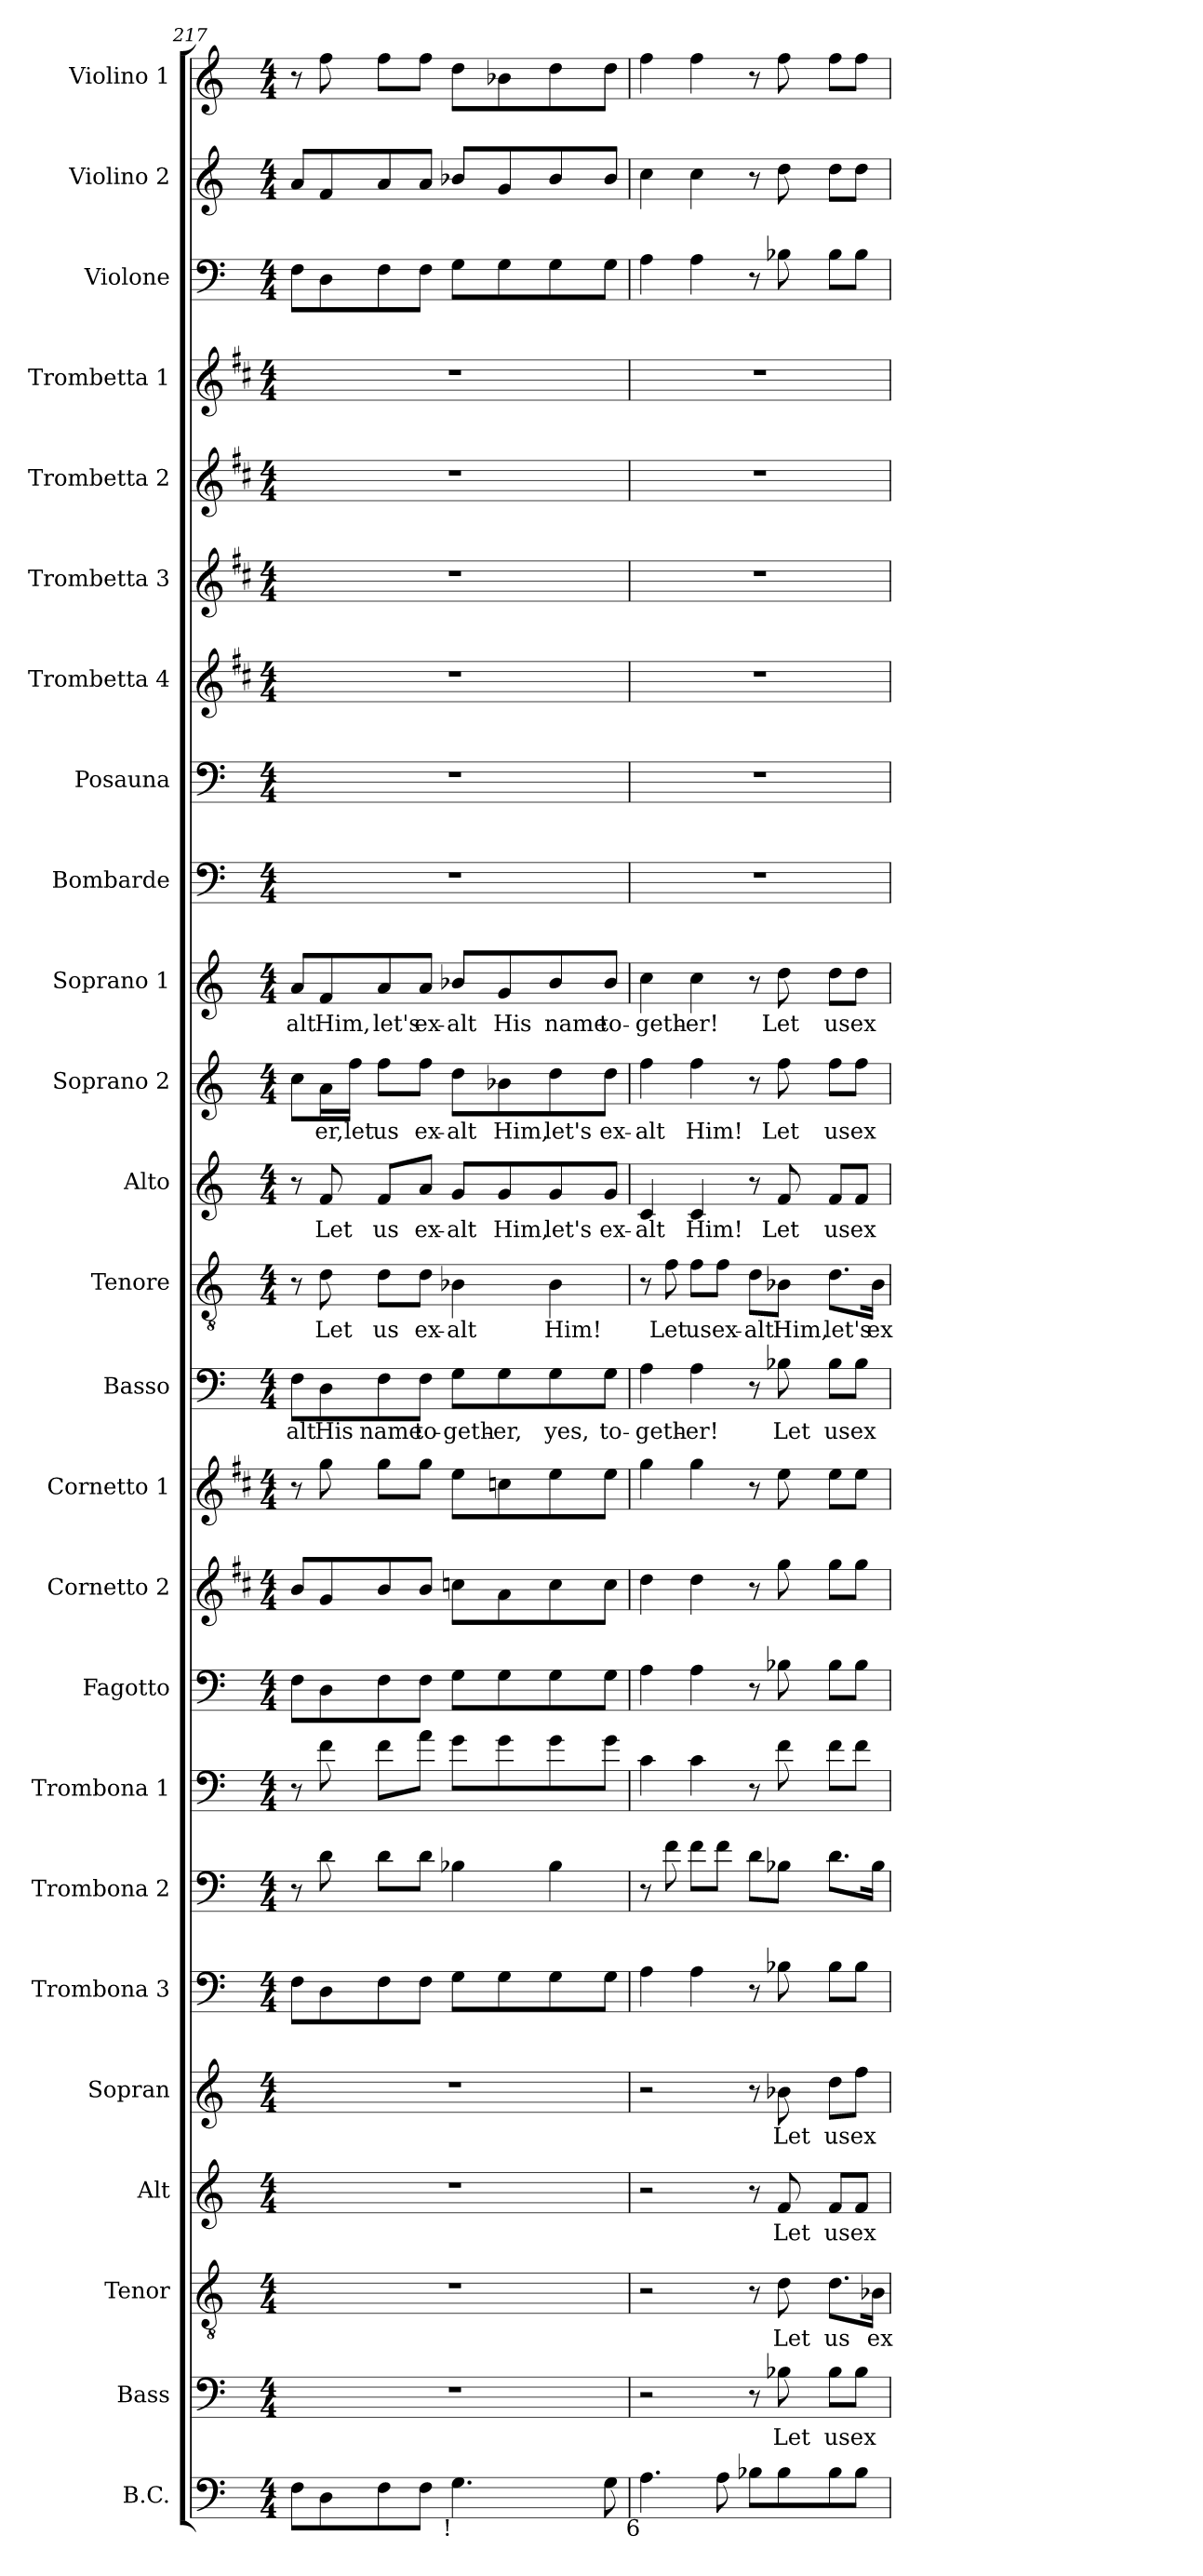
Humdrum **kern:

**kern	**kern	**text	**kern	**text	**kern	**text	**kern	**text	**kern	**kern	**kern	**kern	**kern	**kern	**kern	**text	**kern	**text	**kern	**text	**kern	**text	**kern	**text	**kern	**kern	**kern	**kern	**kern	**kern	**kern	**kern	**kern
*part25	*part24	*part24	*part23	*part23	*part22	*part22	*part21	*part21	*part20	*part19	*part18	*part17	*part16	*part15	*part14	*part14	*part13	*part13	*part12	*part12	*part11	*part11	*part10	*part10	*part9	*part8	*part7	*part6	*part5	*part4	*part3	*part2	*part1
*staff25	*staff24	*staff24	*staff23	*staff23	*staff22	*staff22	*staff21	*staff21	*staff20	*staff19	*staff18	*staff17	*staff16	*staff15	*staff14	*staff14	*staff13	*staff13	*staff12	*staff12	*staff11	*staff11	*staff10	*staff10	*staff9	*staff8	*staff7	*staff6	*staff5	*staff4	*staff3	*staff2	*staff1
*I"B.C.	*I"Bass	*	*I"Tenor	*	*I"Alt	*	*I"Sopran	*	*I"Trombona 3	*I"Trombona 2	*I"Trombona 1	*I"Fagotto	*I"Cornetto 2	*I"Cornetto 1	*I"Basso	*	*I"Tenore	*	*I"Alto	*	*I"Soprano 2	*	*I"Soprano 1	*	*I"Bombarde	*I"Posauna	*I"Trombetta 4	*I"Trombetta 3	*I"Trombetta 2	*I"Trombetta 1	*I"Violone	*I"Violino 2	*I"Violino 1
*I'B.C.	*I'B.	*	*I'T.	*	*I'A.	*	*I'S.	*	*I'Tbn. 2	*I'Tbn. 2	*I'Tbn. 1	*I'Fag.	*I'Cor. 2	*I'Cor. 1	*I'B.	*	*I'T.	*	*I'A.	*	*I'S.	*	*I'S.	*	*	*	*	*	*	*	*	*I'Vl. 2	*I'Vl. 1
!!LO:PB:g=z
*clefF4	*clefF4	*	*clefGv2	*	*clefG2	*	*clefG2	*	*clefF4	*clefF4	*clefF4	*clefF4	*clefG2	*clefG2	*clefF4	*	*clefGv2	*	*clefG2	*	*clefG2	*	*clefG2	*	*clefF4	*clefF4	*clefG2	*clefG2	*clefG2	*clefG2	*clefF4	*clefG2	*clefG2
*	*	*	*ITrd7c12	*	*	*	*	*	*	*	*	*	*ITrd1c2	*ITrd1c2	*	*	*ITrd7c12	*	*	*	*	*	*	*	*	*	*ITrd1c2	*ITrd1c2	*ITrd1c2	*ITrd1c2	*	*	*
*k[]	*k[]	*	*k[]	*	*k[]	*	*k[]	*	*k[]	*k[]	*k[]	*k[]	*k[]	*k[]	*k[]	*	*k[]	*	*k[]	*	*k[]	*	*k[]	*	*k[]	*k[]	*k[]	*k[]	*k[]	*k[]	*k[]	*k[]	*k[]
*C:	*C:	*	*C:	*	*C:	*	*C:	*	*C:	*C:	*C:	*C:	*C:	*C:	*C:	*	*C:	*	*C:	*	*C:	*	*C:	*	*C:	*C:	*C:	*C:	*C:	*C:	*C:	*C:	*C:
*M4/4	*M4/4	*	*M4/4	*	*M4/4	*	*M4/4	*	*M4/4	*M4/4	*M4/4	*M4/4	*M4/4	*M4/4	*M4/4	*	*M4/4	*	*M4/4	*	*M4/4	*	*M4/4	*	*M4/4	*M4/4	*M4/4	*M4/4	*M4/4	*M4/4	*M4/4	*M4/4	*M4/4
=217	=217	=217	=217	=217	=217	=217	=217	=217	=217	=217	=217	=217	=217	=217	=217	=217	=217	=217	=217	=217	=217	=217	=217	=217	=217	=217	=217	=217	=217	=217	=217	=217	=217
!	!	!	!	!	!	!	!	!	!	!	!	!	!	!	!	!LO:LY:b:color=#000000	!	!	!	!	!	!	!	!	!	!	!	!	!	!	!	!	!
!	!	!	!	!	!	!	!	!	!	!	!	!	!	!	!	!	!	!	!	!	!	!	!	!LO:LY:b:color=#000000	!	!	!	!	!	!	!	!	!
8Fi\L	1r	.	1r	.	1r	.	1r	.	8Fi\L	8r	8r	8Fi\L	8ai/L	8r	8Fi\L	-alt	8r	.	8r	.	8cci\L	.	8ai/L	-alt	1r	1r	1r	1r	1r	1r	8Fi\L	8ai/L	8r
!	!	!	!	!	!	!	!	!	!	!	!	!	!	!	!	!LO:LY:b:color=#000000	!	!	!	!	!	!	!	!	!	!	!	!	!	!	!	!	!
!	!	!	!	!	!	!	!	!	!	!	!	!	!	!	!	!	!	!LO:LY:b:color=#000000	!	!	!	!	!	!	!	!	!	!	!	!	!	!	!
!	!	!	!	!	!	!	!	!	!	!	!	!	!	!	!	!	!	!	!	!LO:LY:b:color=#000000	!	!	!	!	!	!	!	!	!	!	!	!	!
!	!	!	!	!	!	!	!	!	!	!	!	!	!	!	!	!	!	!	!	!	!	!LO:LY:b:color=#000000	!	!	!	!	!	!	!	!	!	!	!
!	!	!	!	!	!	!	!	!	!	!	!	!	!	!	!	!	!	!	!	!	!	!	!	!LO:LY:b:color=#000000	!	!	!	!	!	!	!	!	!
8Di\	.	.	.	.	.	.	.	.	8Di\	8di\	8fi\	8Di\	8fi/	8ffi\	8Di\	His	8Di\	Let	8fi/	Let	16ai\L	-er,	8fi/	Him,	.	.	.	.	.	.	8Di\	8fi/	8ffi\
!	!	!	!	!	!	!	!	!	!	!	!	!	!	!	!	!	!	!	!	!	!	!LO:LY:b:color=#000000	!	!	!	!	!	!	!	!	!	!	!
.	.	.	.	.	.	.	.	.	.	.	.	.	.	.	.	.	.	.	.	.	16ffi\JJ	let	.	.	.	.	.	.	.	.	.	.	.
!	!	!	!	!	!	!	!	!	!	!	!	!	!	!	!	!LO:LY:b:color=#000000	!	!	!	!	!	!	!	!	!	!	!	!	!	!	!	!	!
!	!	!	!	!	!	!	!	!	!	!	!	!	!	!	!	!	!	!LO:LY:b:color=#000000	!	!	!	!	!	!	!	!	!	!	!	!	!	!	!
!	!	!	!	!	!	!	!	!	!	!	!	!	!	!	!	!	!	!	!	!LO:LY:b:color=#000000	!	!	!	!	!	!	!	!	!	!	!	!	!
!	!	!	!	!	!	!	!	!	!	!	!	!	!	!	!	!	!	!	!	!	!	!LO:LY:b:color=#000000	!	!	!	!	!	!	!	!	!	!	!
!	!	!	!	!	!	!	!	!	!	!	!	!	!	!	!	!	!	!	!	!	!	!	!	!LO:LY:b:color=#000000	!	!	!	!	!	!	!	!	!
8Fi\	.	.	.	.	.	.	.	.	8Fi\	8di\L	8fi\L	8Fi\	8ai/	8ffi\L	8Fi\	name	8Di\L	us	8fi/L	us	8ffi\L	us	8ai/	let's	.	.	.	.	.	.	8Fi\	8ai/	8ffi\L
!	!	!	!	!	!	!	!	!	!	!	!	!	!	!	!	!LO:LY:b:color=#000000	!	!	!	!	!	!	!	!	!	!	!	!	!	!	!	!	!
!	!	!	!	!	!	!	!	!	!	!	!	!	!	!	!	!	!	!LO:LY:b:color=#000000	!	!	!	!	!	!	!	!	!	!	!	!	!	!	!
!	!	!	!	!	!	!	!	!	!	!	!	!	!	!	!	!	!	!	!	!LO:LY:b:color=#000000	!	!	!	!	!	!	!	!	!	!	!	!	!
!	!	!	!	!	!	!	!	!	!	!	!	!	!	!	!	!	!	!	!	!	!	!LO:LY:b:color=#000000	!	!	!	!	!	!	!	!	!	!	!
!	!	!	!	!	!	!	!	!	!	!	!	!	!	!	!	!	!	!	!	!	!	!	!	!LO:LY:b:color=#000000	!	!	!	!	!	!	!	!	!
8Fi\J	.	.	.	.	.	.	.	.	8Fi\J	8di\J	8ai\J	8Fi\J	8ai/J	8ffi\J	8Fi\J	to-	8Di\J	ex-	8ai/J	ex-	8ffi\J	ex-	8ai/J	ex-	.	.	.	.	.	.	8Fi\J	8ai/J	8ffi\J
!	!	!	!	!	!	!	!	!	!	!	!	!	!	!	!	!LO:LY:b:color=#000000	!	!	!	!	!	!	!	!	!	!	!	!	!	!	!	!	!
!	!	!	!	!	!	!	!	!	!	!	!	!	!	!	!	!	!	!LO:LY:b:color=#000000	!	!	!	!	!	!	!	!	!	!	!	!	!	!	!
!	!	!	!	!	!	!	!	!	!	!	!	!	!	!	!	!	!	!	!	!LO:LY:b:color=#000000	!	!	!	!	!	!	!	!	!	!	!	!	!
!	!	!	!	!	!	!	!	!	!	!	!	!	!	!	!	!	!	!	!	!	!	!LO:LY:b:color=#000000	!	!	!	!	!	!	!	!	!	!	!
!LO:TX:b:rj:t=!	!	!	!	!	!	!	!	!	!	!	!	!	!	!	!	!	!	!	!	!	!	!	!	!	!	!	!	!	!	!	!	!	!
!	!	!	!	!	!	!	!	!	!	!	!	!	!	!	!	!	!	!	!	!	!	!	!	!LO:LY:b:color=#000000	!	!	!	!	!	!	!	!	!
4.Gi\	.	.	.	.	.	.	.	.	8Gi\L	4B-Xi\	8gi\L	8Gi\L	8b-Xi\L	8ddi\L	8Gi\L	-geth-	4BB-Xi\	-alt	8gi/L	-alt	8ddi\L	-alt	8b-Xi/L	-alt	.	.	.	.	.	.	8Gi\L	8b-Xi/L	8ddi\L
!	!	!	!	!	!	!	!	!	!	!	!	!	!	!	!	!LO:LY:b:color=#000000	!	!	!	!	!	!	!	!	!	!	!	!	!	!	!	!	!
!	!	!	!	!	!	!	!	!	!	!	!	!	!	!	!	!	!	!	!	!LO:LY:b:color=#000000	!	!	!	!	!	!	!	!	!	!	!	!	!
!	!	!	!	!	!	!	!	!	!	!	!	!	!	!	!	!	!	!	!	!	!	!LO:LY:b:color=#000000	!	!	!	!	!	!	!	!	!	!	!
!	!	!	!	!	!	!	!	!	!	!	!	!	!	!	!	!	!	!	!	!	!	!	!	!LO:LY:b:color=#000000	!	!	!	!	!	!	!	!	!
.	.	.	.	.	.	.	.	.	8Gi\	.	8gi\	8Gi\	8gi\	8b-Xi\	8Gi\	-er,	.	.	8gi/	Him,	8b-Xi\	Him,	8gi/	His	.	.	.	.	.	.	8Gi\	8gi/	8b-Xi\
!	!	!	!	!	!	!	!	!	!	!	!	!	!	!	!	!LO:LY:b:color=#000000	!	!	!	!	!	!	!	!	!	!	!	!	!	!	!	!	!
!	!	!	!	!	!	!	!	!	!	!	!	!	!	!	!	!	!	!LO:LY:b:color=#000000	!	!	!	!	!	!	!	!	!	!	!	!	!	!	!
!	!	!	!	!	!	!	!	!	!	!	!	!	!	!	!	!	!	!	!	!LO:LY:b:color=#000000	!	!	!	!	!	!	!	!	!	!	!	!	!
!	!	!	!	!	!	!	!	!	!	!	!	!	!	!	!	!	!	!	!	!	!	!LO:LY:b:color=#000000	!	!	!	!	!	!	!	!	!	!	!
!	!	!	!	!	!	!	!	!	!	!	!	!	!	!	!	!	!	!	!	!	!	!	!	!LO:LY:b:color=#000000	!	!	!	!	!	!	!	!	!
.	.	.	.	.	.	.	.	.	8Gi\	4B-i\	8gi\	8Gi\	8b-i\	8ddi\	8Gi\	yes,	4BB-i\	Him!	8gi/	let's	8ddi\	let's	8b-i/	name	.	.	.	.	.	.	8Gi\	8b-i/	8ddi\
!	!	!	!	!	!	!	!	!	!	!	!	!	!	!	!	!LO:LY:b:color=#000000	!	!	!	!	!	!	!	!	!	!	!	!	!	!	!	!	!
!	!	!	!	!	!	!	!	!	!	!	!	!	!	!	!	!	!	!	!	!LO:LY:b:color=#000000	!	!	!	!	!	!	!	!	!	!	!	!	!
!	!	!	!	!	!	!	!	!	!	!	!	!	!	!	!	!	!	!	!	!	!	!LO:LY:b:color=#000000	!	!	!	!	!	!	!	!	!	!	!
!	!	!	!	!	!	!	!	!	!	!	!	!	!	!	!	!	!	!	!	!	!	!	!	!LO:LY:b:color=#000000	!	!	!	!	!	!	!	!	!
8Gi\	.	.	.	.	.	.	.	.	8Gi\J	.	8gi\J	8Gi\J	8b-i\J	8ddi\J	8Gi\J	to-	.	.	8gi/J	ex-	8ddi\J	ex-	8b-i/J	to-	.	.	.	.	.	.	8Gi\J	8b-i/J	8ddi\J
=218	=218	=218	=218	=218	=218	=218	=218	=218	=218	=218	=218	=218	=218	=218	=218	=218	=218	=218	=218	=218	=218	=218	=218	=218	=218	=218	=218	=218	=218	=218	=218	=218	=218
!	!	!	!	!	!	!	!	!	!	!	!	!	!	!	!	!LO:LY:b:color=#000000	!	!	!	!	!	!	!	!	!	!	!	!	!	!	!	!	!
!	!	!	!	!	!	!	!	!	!	!	!	!	!	!	!	!	!	!	!	!LO:LY:b:color=#000000	!	!	!	!	!	!	!	!	!	!	!	!	!
!	!	!	!	!	!	!	!	!	!	!	!	!	!	!	!	!	!	!	!	!	!	!LO:LY:b:color=#000000	!	!	!	!	!	!	!	!	!	!	!
!LO:TX:b:rj:t=6	!	!	!	!	!	!	!	!	!	!	!	!	!	!	!	!	!	!	!	!	!	!	!	!	!	!	!	!	!	!	!	!	!
!	!	!	!	!	!	!	!	!	!	!	!	!	!	!	!	!	!	!	!	!	!	!	!	!LO:LY:b:color=#000000	!	!	!	!	!	!	!	!	!
4.Ai\	2r	.	2r	.	2r	.	2r	.	4Ai\	8r	4ci\	4Ai\	4cci\	4ffi\	4Ai\	-geth-	8r	.	4ci/	-alt	4ffi\	-alt	4cci\	-geth-	1r	1r	1r	1r	1r	1r	4Ai\	4cci\	4ffi\
!	!	!	!	!	!	!	!	!	!	!	!	!	!	!	!	!	!	!LO:LY:b:color=#000000	!	!	!	!	!	!	!	!	!	!	!	!	!	!	!
.	.	.	.	.	.	.	.	.	.	8fi\	.	.	.	.	.	.	8Fi\	Let	.	.	.	.	.	.	.	.	.	.	.	.	.	.	.
!	!	!	!	!	!	!	!	!	!	!	!	!	!	!	!	!LO:LY:b:color=#000000	!	!	!	!	!	!	!	!	!	!	!	!	!	!	!	!	!
!	!	!	!	!	!	!	!	!	!	!	!	!	!	!	!	!	!	!LO:LY:b:color=#000000	!	!	!	!	!	!	!	!	!	!	!	!	!	!	!
!	!	!	!	!	!	!	!	!	!	!	!	!	!	!	!	!	!	!	!	!LO:LY:b:color=#000000	!	!	!	!	!	!	!	!	!	!	!	!	!
!	!	!	!	!	!	!	!	!	!	!	!	!	!	!	!	!	!	!	!	!	!	!LO:LY:b:color=#000000	!	!	!	!	!	!	!	!	!	!	!
!	!	!	!	!	!	!	!	!	!	!	!	!	!	!	!	!	!	!	!	!	!	!	!	!LO:LY:b:color=#000000	!	!	!	!	!	!	!	!	!
.	.	.	.	.	.	.	.	.	4Ai\	8fi\L	4ci\	4Ai\	4cci\	4ffi\	4Ai\	-er!	8Fi\L	us	4ci/	Him!	4ffi\	Him!	4cci\	-er!	.	.	.	.	.	.	4Ai\	4cci\	4ffi\
!	!	!	!	!	!	!	!	!	!	!	!	!	!	!	!	!	!	!LO:LY:b:color=#000000	!	!	!	!	!	!	!	!	!	!	!	!	!	!	!
8Ai\	.	.	.	.	.	.	.	.	.	8fi\J	.	.	.	.	.	.	8Fi\J	ex-	.	.	.	.	.	.	.	.	.	.	.	.	.	.	.
!	!	!	!	!	!	!	!	!	!	!	!	!	!	!	!	!	!	!LO:LY:b:color=#000000	!	!	!	!	!	!	!	!	!	!	!	!	!	!	!
8B-Xi\L	8r	.	8r	.	8r	.	8r	.	8r	8di\L	8r	8r	8r	8r	8r	.	8Di\L	-alt	8r	.	8r	.	8r	.	.	.	.	.	.	.	8r	8r	8r
!	!	!LO:LY:b:color=#000000	!	!	!	!	!	!	!	!	!	!	!	!	!	!	!	!	!	!	!	!	!	!	!	!	!	!	!	!	!	!	!
!	!	!	!	!LO:LY:b:color=#000000	!	!	!	!	!	!	!	!	!	!	!	!	!	!	!	!	!	!	!	!	!	!	!	!	!	!	!	!	!
!	!	!	!	!	!	!LO:LY:b:color=#000000	!	!	!	!	!	!	!	!	!	!	!	!	!	!	!	!	!	!	!	!	!	!	!	!	!	!	!
!	!	!	!	!	!	!	!	!LO:LY:b:color=#000000	!	!	!	!	!	!	!	!	!	!	!	!	!	!	!	!	!	!	!	!	!	!	!	!	!
!	!	!	!	!	!	!	!	!	!	!	!	!	!	!	!	!LO:LY:b:color=#000000	!	!	!	!	!	!	!	!	!	!	!	!	!	!	!	!	!
!	!	!	!	!	!	!	!	!	!	!	!	!	!	!	!	!	!	!LO:LY:b:color=#000000	!	!	!	!	!	!	!	!	!	!	!	!	!	!	!
!	!	!	!	!	!	!	!	!	!	!	!	!	!	!	!	!	!	!	!	!LO:LY:b:color=#000000	!	!	!	!	!	!	!	!	!	!	!	!	!
!	!	!	!	!	!	!	!	!	!	!	!	!	!	!	!	!	!	!	!	!	!	!LO:LY:b:color=#000000	!	!	!	!	!	!	!	!	!	!	!
!	!	!	!	!	!	!	!	!	!	!	!	!	!	!	!	!	!	!	!	!	!	!	!	!LO:LY:b:color=#000000	!	!	!	!	!	!	!	!	!
8B-i\	8B-Xi\	Let	8Di\	Let	8fi/	Let	8b-Xi\	Let	8B-Xi\	8B-Xi\J	8fi\	8B-Xi\	8ffi\	8ddi\	8B-Xi\	Let	8BB-Xi\J	Him,	8fi/	Let	8ffi\	Let	8ddi\	Let	.	.	.	.	.	.	8B-Xi\	8ddi\	8ffi\
!	!	!LO:LY:b:color=#000000	!	!	!	!	!	!	!	!	!	!	!	!	!	!	!	!	!	!	!	!	!	!	!	!	!	!	!	!	!	!	!
!	!	!	!	!LO:LY:b:color=#000000	!	!	!	!	!	!	!	!	!	!	!	!	!	!	!	!	!	!	!	!	!	!	!	!	!	!	!	!	!
!	!	!	!	!	!	!LO:LY:b:color=#000000	!	!	!	!	!	!	!	!	!	!	!	!	!	!	!	!	!	!	!	!	!	!	!	!	!	!	!
!	!	!	!	!	!	!	!	!LO:LY:b:color=#000000	!	!	!	!	!	!	!	!	!	!	!	!	!	!	!	!	!	!	!	!	!	!	!	!	!
!	!	!	!	!	!	!	!	!	!	!	!	!	!	!	!	!LO:LY:b:color=#000000	!	!	!	!	!	!	!	!	!	!	!	!	!	!	!	!	!
!	!	!	!	!	!	!	!	!	!	!	!	!	!	!	!	!	!	!LO:LY:b:color=#000000	!	!	!	!	!	!	!	!	!	!	!	!	!	!	!
!	!	!	!	!	!	!	!	!	!	!	!	!	!	!	!	!	!	!	!	!LO:LY:b:color=#000000	!	!	!	!	!	!	!	!	!	!	!	!	!
!	!	!	!	!	!	!	!	!	!	!	!	!	!	!	!	!	!	!	!	!	!	!LO:LY:b:color=#000000	!	!	!	!	!	!	!	!	!	!	!
!	!	!	!	!	!	!	!	!	!	!	!	!	!	!	!	!	!	!	!	!	!	!	!	!LO:LY:b:color=#000000	!	!	!	!	!	!	!	!	!
8B-i\	8B-i\L	us	8.Di\L	us	8fi/L	us	8ddi\L	us	8B-i\L	8.di\L	8fi\L	8B-i\L	8ffi\L	8ddi\L	8B-i\L	us	8.Di\L	let's	8fi/L	us	8ffi\L	us	8ddi\L	us	.	.	.	.	.	.	8B-i\L	8ddi\L	8ffi\L
!	!	!LO:LY:b:color=#000000	!	!	!	!	!	!	!	!	!	!	!	!	!	!	!	!	!	!	!	!	!	!	!	!	!	!	!	!	!	!	!
!	!	!	!	!	!	!LO:LY:b:color=#000000	!	!	!	!	!	!	!	!	!	!	!	!	!	!	!	!	!	!	!	!	!	!	!	!	!	!	!
!	!	!	!	!	!	!	!	!LO:LY:b:color=#000000	!	!	!	!	!	!	!	!	!	!	!	!	!	!	!	!	!	!	!	!	!	!	!	!	!
!	!	!	!	!	!	!	!	!	!	!	!	!	!	!	!	!LO:LY:b:color=#000000	!	!	!	!	!	!	!	!	!	!	!	!	!	!	!	!	!
!	!	!	!	!	!	!	!	!	!	!	!	!	!	!	!	!	!	!	!	!LO:LY:b:color=#000000	!	!	!	!	!	!	!	!	!	!	!	!	!
!	!	!	!	!	!	!	!	!	!	!	!	!	!	!	!	!	!	!	!	!	!	!LO:LY:b:color=#000000	!	!	!	!	!	!	!	!	!	!	!
!	!	!	!	!	!	!	!	!	!	!	!	!	!	!	!	!	!	!	!	!	!	!	!	!LO:LY:b:color=#000000	!	!	!	!	!	!	!	!	!
8B-i\J	8B-i\J	ex-	.	.	8fi/J	ex-	8ffi\J	ex-	8B-i\J	.	8fi\J	8B-i\J	8ffi\J	8ddi\J	8B-i\J	ex-	.	.	8fi/J	ex-	8ffi\J	ex-	8ddi\J	ex-	.	.	.	.	.	.	8B-i\J	8ddi\J	8ffi\J
!	!	!	!	!LO:LY:b:color=#000000	!	!	!	!	!	!	!	!	!	!	!	!	!	!	!	!	!	!	!	!	!	!	!	!	!	!	!	!	!
!	!	!	!	!	!	!	!	!	!	!	!	!	!	!	!	!	!	!LO:LY:b:color=#000000	!	!	!	!	!	!	!	!	!	!	!	!	!	!	!
.	.	.	16BB-Xi\Jk	ex-	.	.	.	.	.	16B-i\Jk	.	.	.	.	.	.	16BB-i\Jk	ex-	.	.	.	.	.	.	.	.	.	.	.	.	.	.	.
=	=	=	=	=	=	=	=	=	=	=	=	=	=	=	=	=	=	=	=	=	=	=	=	=	=	=	=	=	=	=	=	=	=
*-	*-	*-	*-	*-	*-	*-	*-	*-	*-	*-	*-	*-	*-	*-	*-	*-	*-	*-	*-	*-	*-	*-	*-	*-	*-	*-	*-	*-	*-	*-	*-	*-	*-
